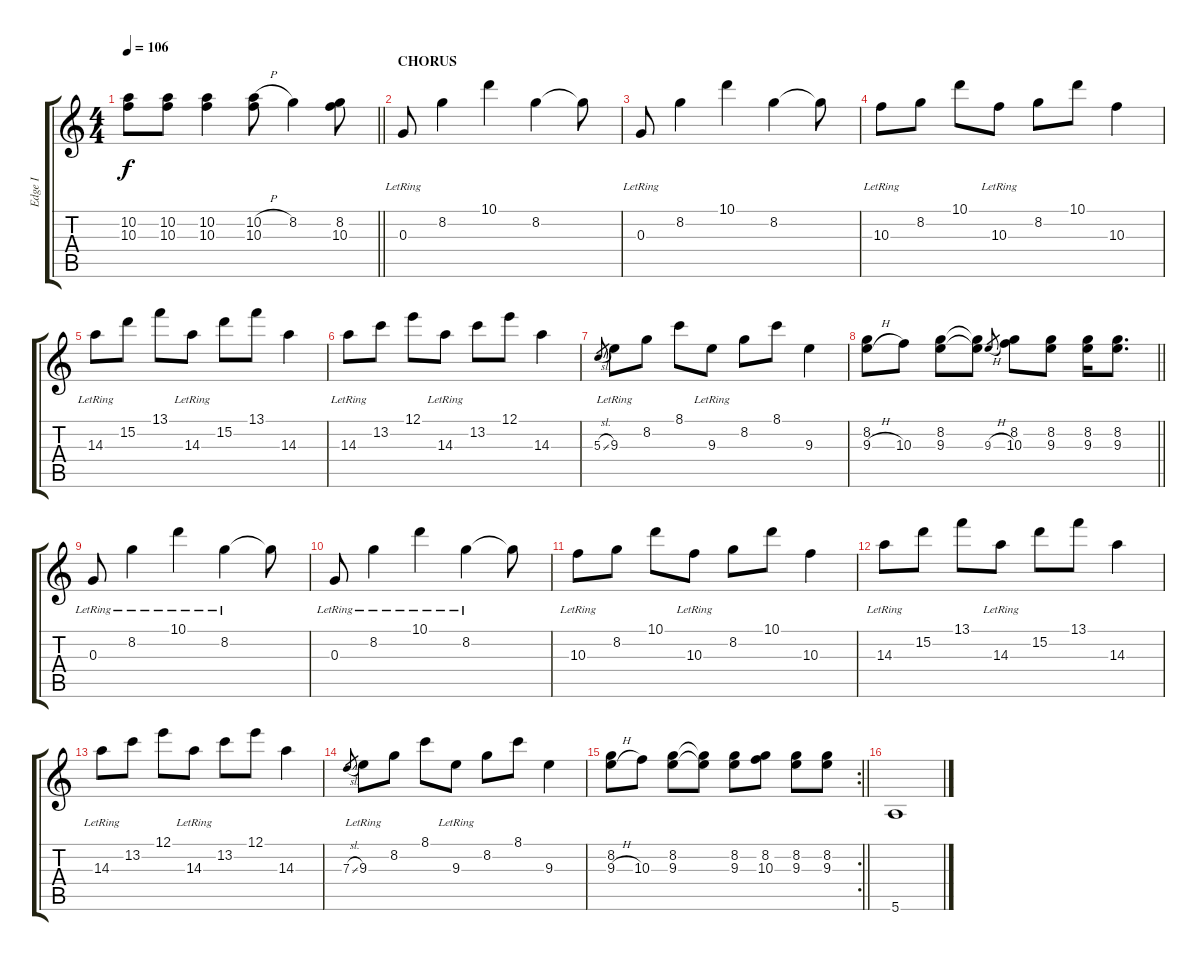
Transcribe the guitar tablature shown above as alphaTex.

\track ("Edge I" "Edge I") {solo instrument overdrivenguitar}
\staff {score tabs}
\tuning (E4 B3 G3 D3 A2 E2) {hide}
\ts (4 4)
\tempo 106
\clef g2
\barLineRight lightlight
\ks c
(10.2 10.3).8{dy f} (10.2 10.3).8 (10.2 10.3).4 (10.2{h} 10.3).8 8.2.4 (8.2 10.3).8 |
\section ("" "CHORUS")
0.3{lr}.8 8.2.4 10.1.4 8.2.4 8.2{t}.8 |
0.3{lr}.8 8.2.4 10.1.4 8.2.4 8.2{t}.8 |
10.3{lr}.8{instrument overdrivenguitar} 8.2.8 10.1.8 10.3{lr}.8 8.2.8 10.1.8 10.3.4 |
14.3{lr}.8 15.2.8 13.1.8 14.3{lr}.8 15.2.8 13.1.8 14.3.4 |
14.3{lr}.8 13.2.8 12.1.8 14.3{lr}.8 13.2.8 12.1.8 14.3.4 |
5.3{sl}.8{gr} 9.3{lr}.8 8.2.8 8.1.8 9.3{lr}.8 8.2.8 8.1.8 9.3.4 |
\barLineRight lightlight
(8.2 9.3{h}).8 10.3.8 (8.2 9.3).8 (8.2{t} 9.3{t}).8 9.3{h}.8{gr} (8.2 10.3).8 (8.2 9.3).8 (8.2 9.3).16 (8.2 9.3).8{d} |
0.3{lr}.8 8.2{lr}.4 10.1{lr}.4 8.2{lr}.4 8.2{t}.8 |
0.3{lr}.8 8.2{lr}.4 10.1{lr}.4 8.2{lr}.4 8.2{t}.8 |
10.3{lr}.8{instrument overdrivenguitar} 8.2.8 10.1.8 10.3{lr}.8 8.2.8 10.1.8 10.3.4 |
14.3{lr}.8 15.2.8 13.1.8 14.3{lr}.8 15.2.8 13.1.8 14.3.4 |
14.3{lr}.8 13.2.8 12.1.8 14.3{lr}.8 13.2.8 12.1.8 14.3.4 |
7.3{sl}.8{gr} 9.3{lr}.8 8.2.8 8.1.8 9.3{lr}.8 8.2.8 8.1.8 9.3.4 |
\rc 2
\barLineRight lightlight
(8.2 9.3{h}).8 10.3.8 (8.2 9.3).8 (8.2{t} 9.3{t}).8 (8.2 9.3).8 (8.2 10.3).8 (8.2 9.3).8 (8.2 9.3).8 |
5.6.1{instrument distortionguitar}
